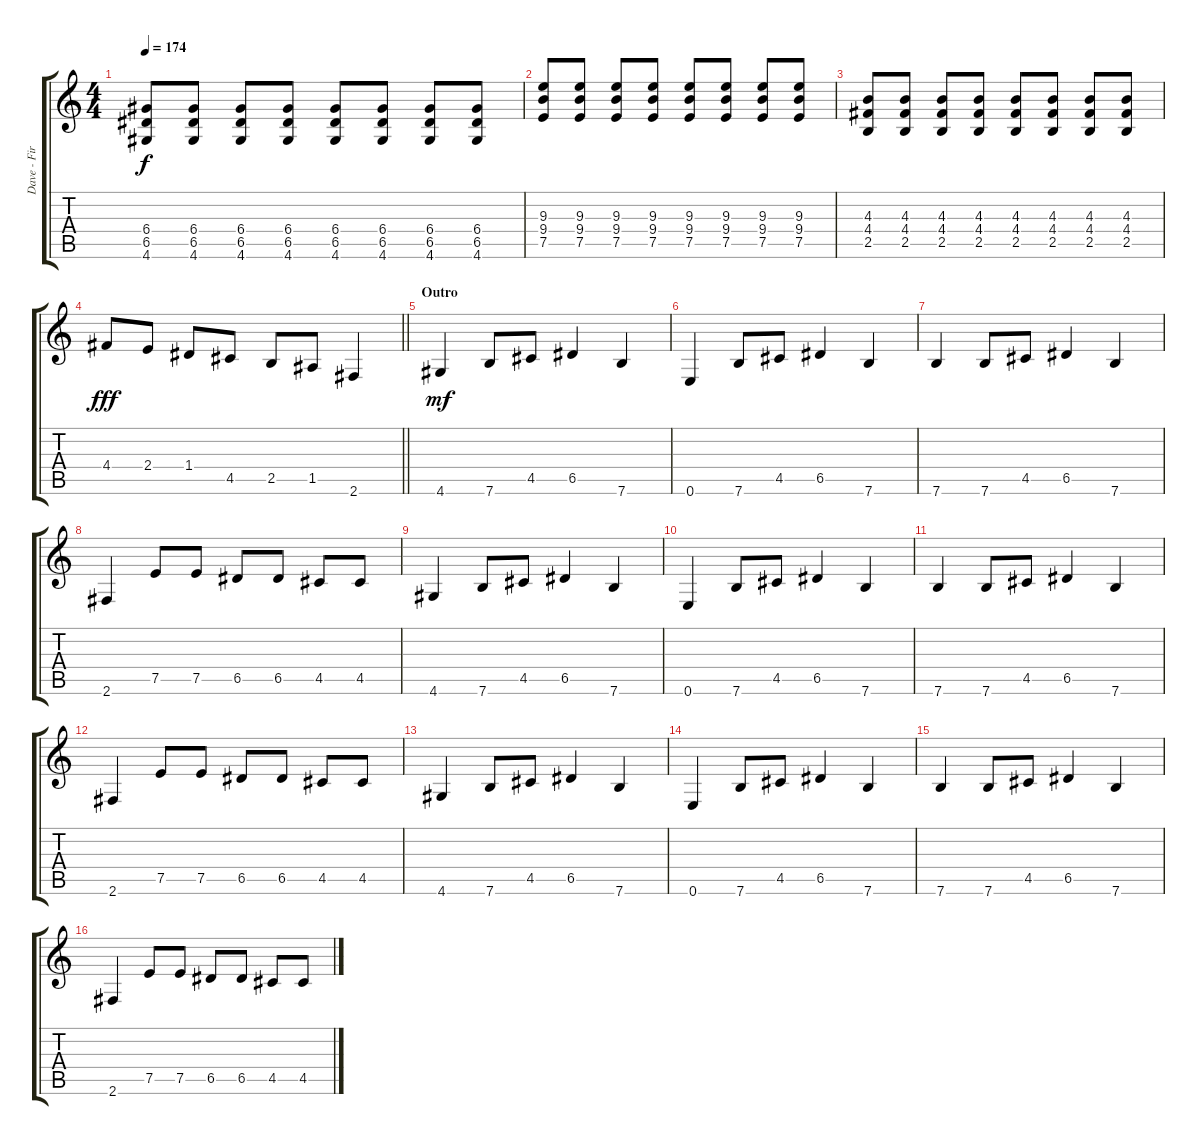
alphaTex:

\track ("Dave - First" "Dave - Fir") {instrument distortionguitar}
\staff {score tabs}
\tuning (E4 B3 G3 D3 A2 E2) {hide}
\ts (4 4)
\tempo 174
\clef g2
\ks c
(6.4{t} 6.5{t} 4.6{t}).8{dy f} (6.4 6.5 4.6).8 (6.4 6.5 4.6).8 (6.4 6.5 4.6).8 (6.4 6.5 4.6).8 (6.4 6.5 4.6).8 (6.4 6.5 4.6).8 (6.4 6.5 4.6).8 |
(9.3 9.4 7.5).8 (9.3 9.4 7.5).8 (9.3 9.4 7.5).8 (9.3 9.4 7.5).8 (9.3 9.4 7.5).8 (9.3 9.4 7.5).8 (9.3 9.4 7.5).8 (9.3 9.4 7.5).8 |
(4.3 4.4 2.5).8 (4.3 4.4 2.5).8 (4.3 4.4 2.5).8 (4.3 4.4 2.5).8 (4.3 4.4 2.5).8 (4.3 4.4 2.5).8 (4.3 4.4 2.5).8 (4.3 4.4 2.5).8 |
\barLineRight lightlight
4.4.8{dy fff} 2.4.8 1.4.8 4.5.8 2.5.8 1.5.8 2.6.4 |
\section ("" "Outro")
4.6.4{dy mf} 7.6.8 4.5.8 6.5.4 7.6.4 |
0.6.4 7.6.8 4.5.8 6.5.4 7.6.4 |
7.6.4 7.6.8 4.5.8 6.5.4 7.6.4 |
2.6.4 7.5.8 7.5.8 6.5.8 6.5.8 4.5.8 4.5.8 |
4.6.4 7.6.8 4.5.8 6.5.4 7.6.4 |
0.6.4 7.6.8 4.5.8 6.5.4 7.6.4 |
7.6.4 7.6.8 4.5.8 6.5.4 7.6.4 |
2.6.4 7.5.8 7.5.8 6.5.8 6.5.8 4.5.8 4.5.8 |
4.6.4 7.6.8 4.5.8 6.5.4 7.6.4 |
0.6.4 7.6.8 4.5.8 6.5.4 7.6.4 |
7.6.4 7.6.8 4.5.8 6.5.4 7.6.4 |
2.6.4 7.5.8 7.5.8 6.5.8 6.5.8 4.5.8 4.5.8
